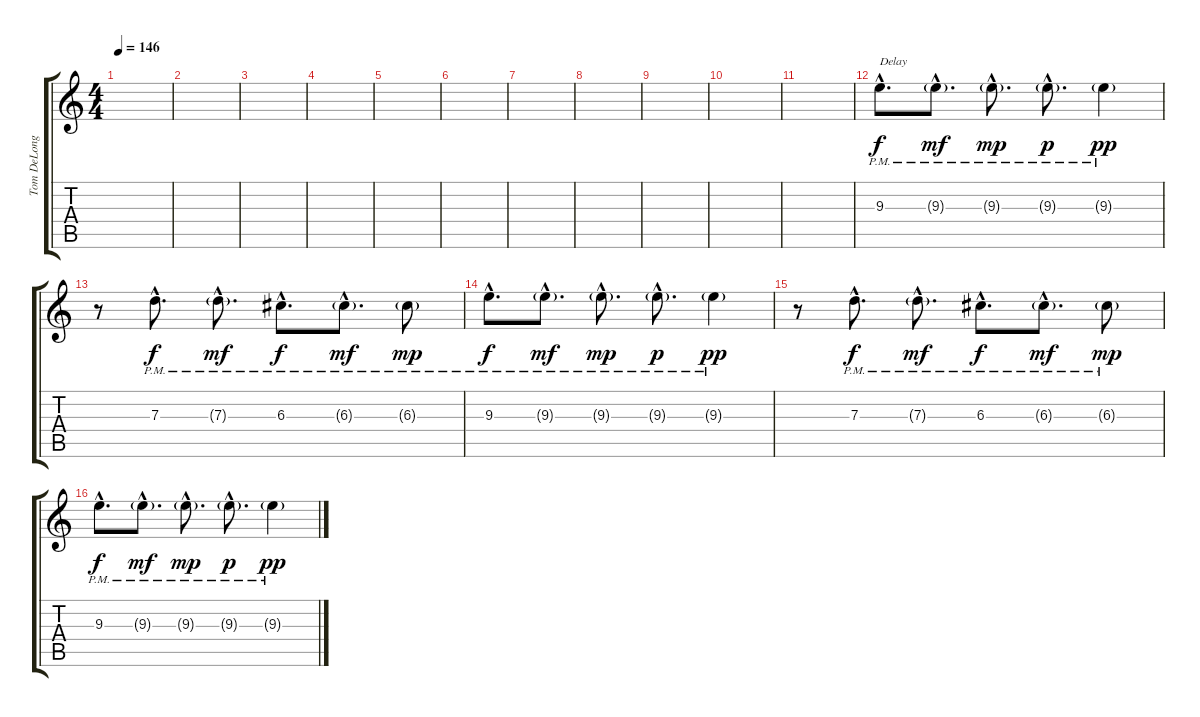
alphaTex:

\track ("Tom DeLonge" "Tom DeLong") {instrument distortionguitar}
\staff {score tabs}
\tuning (E4 B3 G3 D3 A2 E2) {hide}
\ts (4 4)
\tempo 146
\clef g2
\ks c
|
|
|
|
|
|
|
|
|
|
|
9.3{hac pm}.8{d txt "Delay" volume 16 instrument distortionguitar} 9.3{g hac pm}.8{d dy mf} 9.3{g hac pm}.8{d dy mp} 9.3{g hac pm}.8{d dy p} 9.3{g pm}.4{dy pp} |
r.8 7.3{hac pm}.8{d dy f} 7.3{g hac pm}.8{d dy mf} 6.3{hac pm}.8{d dy f} 6.3{g hac pm}.8{d dy mf} 6.3{g pm}.8{dy mp} |
9.3{hac pm}.8{d dy f} 9.3{g hac pm}.8{d dy mf} 9.3{g hac pm}.8{d dy mp} 9.3{g hac pm}.8{d dy p} 9.3{g pm}.4{dy pp} |
r.8 7.3{hac pm}.8{d dy f} 7.3{g hac pm}.8{d dy mf} 6.3{hac pm}.8{d dy f} 6.3{g hac pm}.8{d dy mf} 6.3{g pm}.8{dy mp} |
9.3{hac pm}.8{d dy f} 9.3{g hac pm}.8{d dy mf} 9.3{g hac pm}.8{d dy mp} 9.3{g hac pm}.8{d dy p} 9.3{g pm}.4{dy pp}
